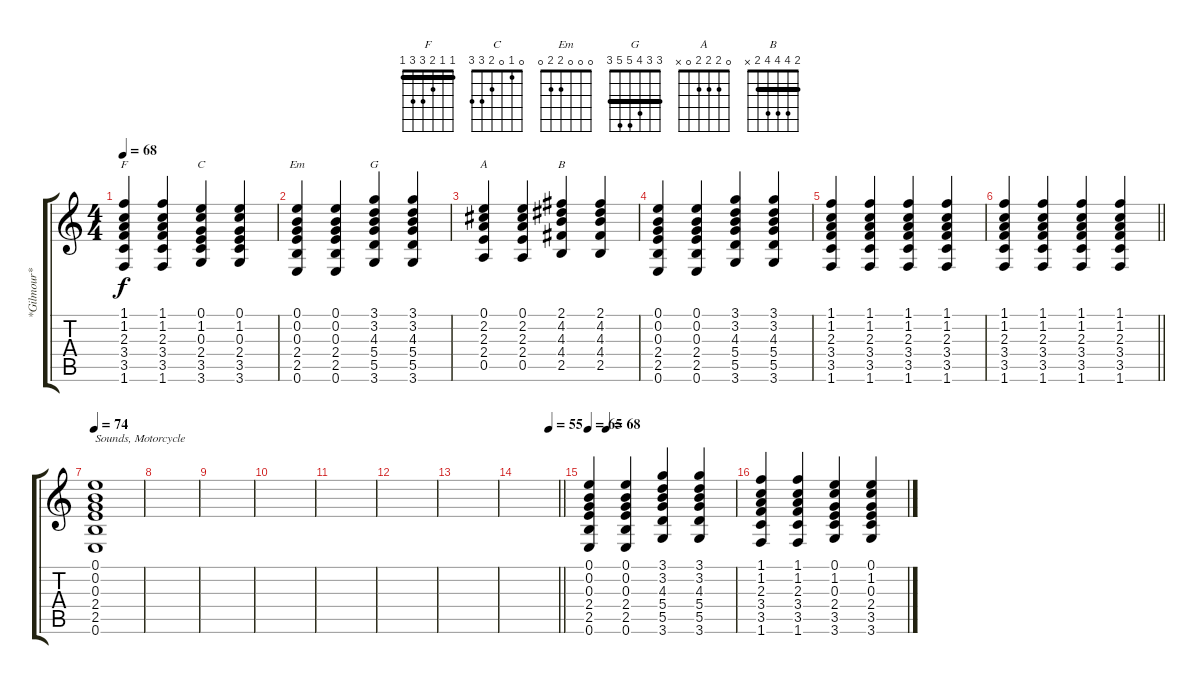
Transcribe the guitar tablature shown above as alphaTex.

\track ("*Gilmour* (Clean Electric)" "*Gilmour* ") {instrument electricguitarclean}
\staff {score tabs}
\tuning (E4 B3 G3 D3 A2 E2) {hide}
\chord ("F" 1 1 2 3 3 1) {barre 1}
\chord ("C" 0 1 0 2 3 3)
\chord ("Em" 0 0 0 2 2 0)
\chord ("G" 3 3 4 5 5 3) {barre 3}
\chord ("A" 0 2 2 2 0 x)
\chord ("B" 2 4 4 4 2 x) {barre 2}
\ts (4 4)
\tempo 68
\clef g2
\ks c
(1.1 1.2 2.3 3.4 3.5 1.6).4{ch "F" dy f} (1.1 1.2 2.3 3.4 3.5 1.6).4 (0.1 1.2 0.3 2.4 3.5 3.6).4{ch "C"} (0.1 1.2 0.3 2.4 3.5 3.6).4 |
(0.1 0.2 0.3 2.4 2.5 0.6).4{ch "Em"} (0.1 0.2 0.3 2.4 2.5 0.6).4 (3.1 3.2 4.3 5.4 5.5 3.6).4{ch "G"} (3.1 3.2 4.3 5.4 5.5 3.6).4 |
(0.1 2.2 2.3 2.4 0.5).4{ch "A"} (0.1 2.2 2.3 2.4 0.5).4 (2.1 4.2 4.3 4.4 2.5).4{ch "B"} (2.1 4.2 4.3 4.4 2.5).4 |
(0.1 0.2 0.3 2.4 2.5 0.6).4 (0.1 0.2 0.3 2.4 2.5 0.6).4 (3.1 3.2 4.3 5.4 5.5 3.6).4 (3.1 3.2 4.3 5.4 5.5 3.6).4 |
(1.1 1.2 2.3 3.4 3.5 1.6).4 (1.1 1.2 2.3 3.4 3.5 1.6).4 (1.1 1.2 2.3 3.4 3.5 1.6).4 (1.1 1.2 2.3 3.4 3.5 1.6).4 |
\barLineRight lightlight
(1.1 1.2 2.3 3.4 3.5 1.6).4 (1.1 1.2 2.3 3.4 3.5 1.6).4 (1.1 1.2 2.3 3.4 3.5 1.6).4 (1.1 1.2 2.3 3.4 3.5 1.6).4 |
\tempo 74
(0.1 0.2 0.3 2.4 2.5 0.6).1{txt "Sounds, Motorcycle"} |
|
|
|
|
|
|
\tempo (55 0.78125)
\barLineRight lightlight
|
\tempo 65
\tempo (68 0.125)
(0.1 0.2 0.3 2.4 2.5 0.6).4 (0.1 0.2 0.3 2.4 2.5 0.6).4 (3.1 3.2 4.3 5.4 5.5 3.6).4 (3.1 3.2 4.3 5.4 5.5 3.6).4 |
(1.1 1.2 2.3 3.4 3.5 1.6).4 (1.1 1.2 2.3 3.4 3.5 1.6).4 (0.1 1.2 0.3 2.4 3.5 3.6).4 (0.1 1.2 0.3 2.4 3.5 3.6).4
